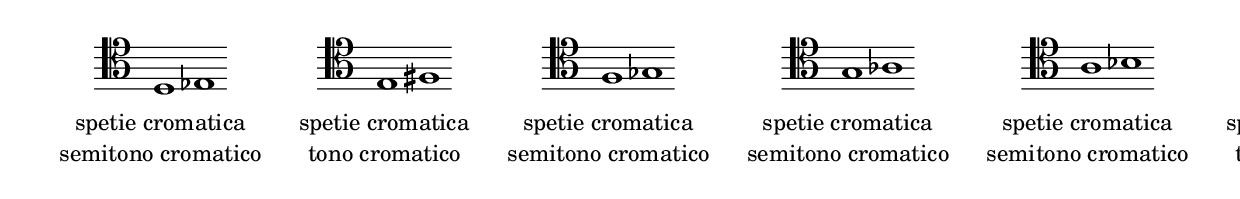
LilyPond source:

\version "2.22.2"

% Auto generated file

\header {
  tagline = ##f
}

dot = {
   \once \override Script.add-stem-support = ##f
   \once \override Script.toward-stem-shift = 0
   \once \override Script.skyline-horizontal-padding = 0
   \once \override Script.direction = 1
   \once \override Script.font-size = 1
}

\markup {
  \center-column {
    \line {
      \center-align
      \fontsize#3 { \concat { \normal-text ""} }
    }
    \line {
      \center-column {

        \line {
          \score {
            <<
              \new Staff \with { instrumentName = ""} {
                \override Staff.TimeSignature.stencil = ##f
                \override Staff.NoteHead.style = #'baroque
                \accidentalStyle Score.forget
                \cadenzaOn
                \clef "tenor" d1 
                es1 
                \cadenzaOff
              }
            >>
            \layout {
              \context {
                \Score
                \override SpacingSpanner.common-shortest-duration = #(ly:make-moment 1)
              }
            }
          }
        }
        \null
        \line {
          \left-align {  \normal-text "spetie cromatica" }
        }
        \line {
          \left-align {  \normal-text "semitono cromatico" }
        }

      }
      \hspace #3 
      \center-column {

        \line {
          \score {
            <<
              \new Staff \with { instrumentName = ""} {
                \override Staff.TimeSignature.stencil = ##f
                \override Staff.NoteHead.style = #'baroque
                \accidentalStyle Score.forget
                \cadenzaOn
                \clef "tenor" e1 
                fis1 
                \cadenzaOff
              }
            >>
            \layout {
              \context {
                \Score
                \override SpacingSpanner.common-shortest-duration = #(ly:make-moment 1)
              }
            }
          }
        }
        \null
        \line {
          \left-align {  \normal-text "spetie cromatica" }
        }
        \line {
          \left-align {  \normal-text "tono cromatico" }
        }

      }
      \hspace #3 
      \center-column {

        \line {
          \score {
            <<
              \new Staff \with { instrumentName = ""} {
                \override Staff.TimeSignature.stencil = ##f
                \override Staff.NoteHead.style = #'baroque
                \accidentalStyle Score.forget
                \cadenzaOn
                \clef "tenor" f1 
                ges1 
                \cadenzaOff
              }
            >>
            \layout {
              \context {
                \Score
                \override SpacingSpanner.common-shortest-duration = #(ly:make-moment 1)
              }
            }
          }
        }
        \null
        \line {
          \left-align {  \normal-text "spetie cromatica" }
        }
        \line {
          \left-align {  \normal-text "semitono cromatico" }
        }

      }
      \hspace #3 
      \center-column {

        \line {
          \score {
            <<
              \new Staff \with { instrumentName = ""} {
                \override Staff.TimeSignature.stencil = ##f
                \override Staff.NoteHead.style = #'baroque
                \accidentalStyle Score.forget
                \cadenzaOn
                \clef "tenor" g1 
                as1 
                \cadenzaOff
              }
            >>
            \layout {
              \context {
                \Score
                \override SpacingSpanner.common-shortest-duration = #(ly:make-moment 1)
              }
            }
          }
        }
        \null
        \line {
          \left-align {  \normal-text "spetie cromatica" }
        }
        \line {
          \left-align {  \normal-text "semitono cromatico" }
        }

      }
      \hspace #3 
      \center-column {

        \line {
          \score {
            <<
              \new Staff \with { instrumentName = ""} {
                \override Staff.TimeSignature.stencil = ##f
                \override Staff.NoteHead.style = #'baroque
                \accidentalStyle Score.forget
                \cadenzaOn
                \clef "tenor" a1 
                bes1 
                \cadenzaOff
              }
            >>
            \layout {
              \context {
                \Score
                \override SpacingSpanner.common-shortest-duration = #(ly:make-moment 1)
              }
            }
          }
        }
        \null
        \line {
          \left-align {  \normal-text "spetie cromatica" }
        }
        \line {
          \left-align {  \normal-text "semitono cromatico" }
        }

      }
      \hspace #3 
      \center-column {

        \line {
          \score {
            <<
              \new Staff \with { instrumentName = ""} {
                \override Staff.TimeSignature.stencil = ##f
                \override Staff.NoteHead.style = #'baroque
                \accidentalStyle Score.forget
                \cadenzaOn
                \clef "tenor" c'1 
                bes1 
                \cadenzaOff
              }
            >>
            \layout {
              \context {
                \Score
                \override SpacingSpanner.common-shortest-duration = #(ly:make-moment 1)
              }
            }
          }
        }
        \null
        \line {
          \left-align {  \normal-text "spetie cromatica" }
        }
        \line {
          \left-align {  \normal-text "tono cromatico" }
        }

      }
      \hspace #3 
      \center-column {

        \line {
          \score {
            <<
              \new Staff \with { instrumentName = ""} {
                \override Staff.TimeSignature.stencil = ##f
                \override Staff.NoteHead.style = #'baroque
                \accidentalStyle Score.forget
                \cadenzaOn
                \clef "tenor" a1 
                gis1 
                \cadenzaOff
              }
            >>
            \layout {
              \context {
                \Score
                \override SpacingSpanner.common-shortest-duration = #(ly:make-moment 1)
              }
            }
          }
        }
        \null
        \line {
          \left-align {  \normal-text "spetie cromatica" }
        }
        \line {
          \left-align {  \normal-text "semitono cromatico" }
        }

      }
      \hspace #3 
      \center-column {

        \line {
          \score {
            <<
              \new Staff \with { instrumentName = ""} {
                \override Staff.TimeSignature.stencil = ##f
                \override Staff.NoteHead.style = #'baroque
                \accidentalStyle Score.forget
                \cadenzaOn
                \clef "tenor" g1 
                fis1 
                \cadenzaOff
              }
            >>
            \layout {
              \context {
                \Score
                \override SpacingSpanner.common-shortest-duration = #(ly:make-moment 1)
              }
            }
          }
        }
        \null
        \line {
          \left-align {  \normal-text "spetie cromatica" }
        }
        \line {
          \left-align {  \normal-text "semitono cromatico" }
        }

      }
      \hspace #3 
      \center-column {

        \line {
          \score {
            <<
              \new Staff \with { instrumentName = ""} {
                \override Staff.TimeSignature.stencil = ##f
                \override Staff.NoteHead.style = #'baroque
                \accidentalStyle Score.forget
                \cadenzaOn
                \clef "tenor" f1 
                es1 
                \cadenzaOff
              }
            >>
            \layout {
              \context {
                \Score
                \override SpacingSpanner.common-shortest-duration = #(ly:make-moment 1)
              }
            }
          }
        }
        \null
        \line {
          \left-align {  \normal-text "spetie cromatica" }
        }
        \line {
          \left-align {  \normal-text "tono cromatico" }
        }

      }
      \hspace #3 

    }
  }
}